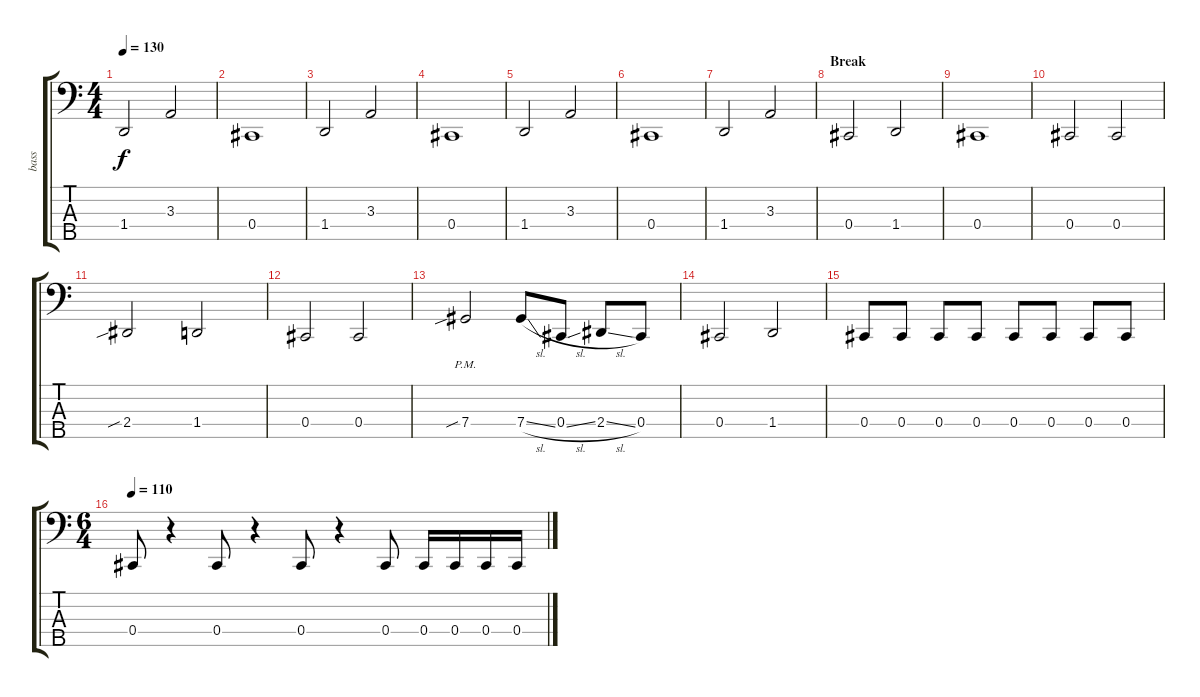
\track ("bass" "bass") {instrument electricbasspick}
\staff {score tabs}
\tuning (E2 B1 Gb1 Db1 Ab0) {hide}
\ts (4 4)
\tempo 130
\clef f4
\ks c
1.4.2{dy f} 3.3.2 |
0.4.1 |
1.4.2 3.3.2 |
0.4.1 |
1.4.2 3.3.2 |
0.4.1 |
1.4.2 3.3.2 |
\section ("" "Break")
0.4.2 1.4.2 |
0.4.1 |
0.4.2 0.4.2 |
2.4{sib}.2 1.4.2 |
0.4.2 0.4.2 |
7.4{sib pm}.2 7.4{sl}.8 0.4{sl}.8 2.4{sl}.8 0.4.8 |
0.4.2 1.4.2 |
0.4.8 0.4.8 0.4.8 0.4.8 0.4.8 0.4.8 0.4.8 0.4.8 |
\ts (6 4)
\tempo 110
0.4.8 r.4 0.4.8 r.4 0.4.8 r.4 0.4.8 0.4.16 0.4.16 0.4.16 0.4.16
